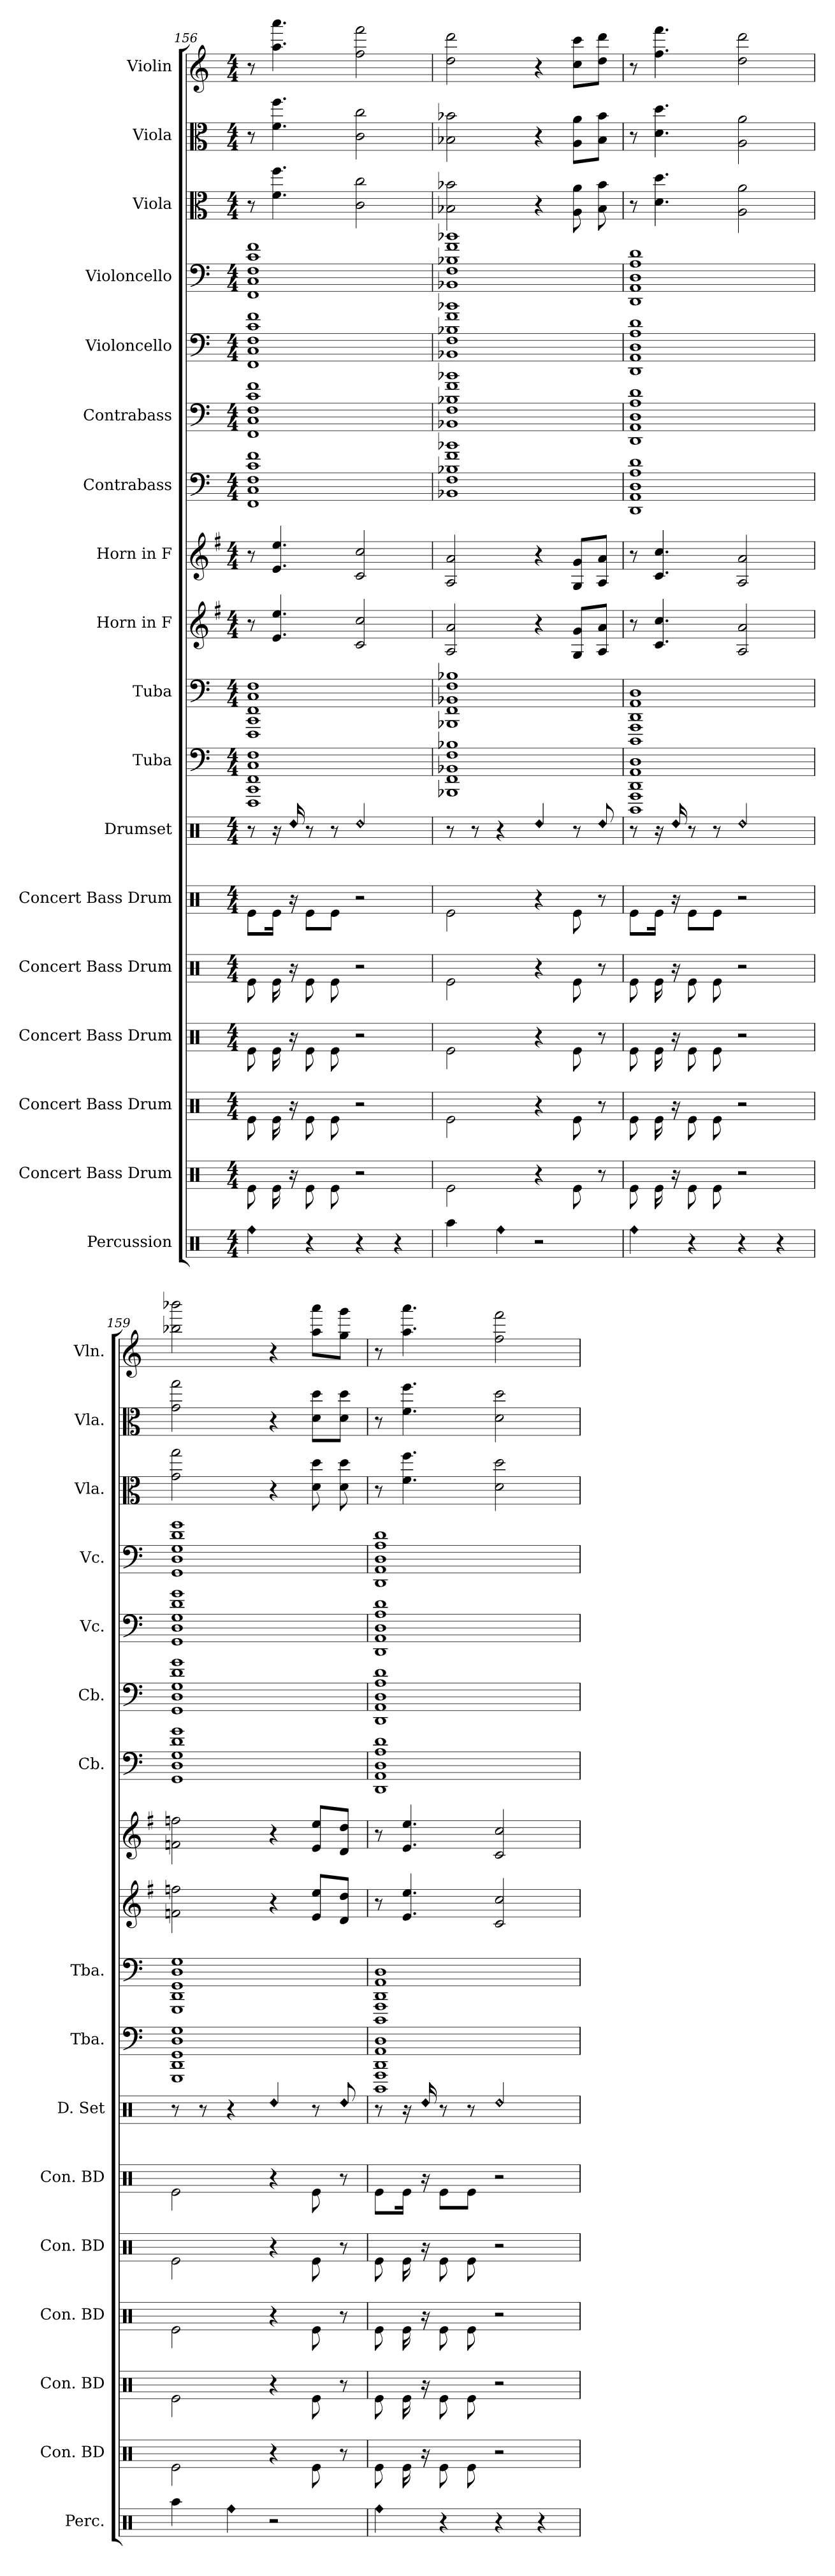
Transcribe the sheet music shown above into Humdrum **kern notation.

**kern	**kern	**kern	**kern	**kern	**kern	**kern	**kern	**kern	**kern	**kern	**kern	**kern	**kern	**kern	**kern	**kern	**kern
*part18	*part17	*part16	*part15	*part14	*part13	*part12	*part11	*part10	*part9	*part8	*part7	*part6	*part5	*part4	*part3	*part2	*part1
*staff18	*staff17	*staff16	*staff15	*staff14	*staff13	*staff12	*staff11	*staff10	*staff9	*staff8	*staff7	*staff6	*staff5	*staff4	*staff3	*staff2	*staff1
*I"Percussion	*I"Concert Bass Drum	*I"Concert Bass Drum	*I"Concert Bass Drum	*I"Concert Bass Drum	*I"Concert Bass Drum	*I"Drumset	*I"Tuba	*I"Tuba	*I"Horn in F	*I"Horn in F	*I"Contrabass	*I"Contrabass	*I"Violoncello	*I"Violoncello	*I"Viola	*I"Viola	*I"Violin
*I'Perc.	*I'Con. BD	*I'Con. BD	*I'Con. BD	*I'Con. BD	*I'Con. BD	*I'D. Set	*I'Tba.	*I'Tba.	*	*	*I'Cb.	*I'Cb.	*I'Vc.	*I'Vc.	*I'Vla.	*I'Vla.	*I'Vln.
*clefX	*clefX	*clefX	*clefX	*clefX	*clefX	*clefX	*clefF4	*clefF4	*clefG2	*clefG2	*clefF4	*clefF4	*clefF4	*clefF4	*clefC3	*clefC3	*clefG2
*	*	*	*	*	*	*	*	*	*ITrd4c7	*ITrd4c7	*ITrd7c12	*ITrd7c12	*	*	*	*	*
*k[]	*k[]	*k[]	*k[]	*k[]	*k[]	*k[]	*k[]	*k[]	*k[]	*k[]	*k[]	*k[]	*k[]	*k[]	*k[]	*k[]	*k[]
*M4/4	*M4/4	*M4/4	*M4/4	*M4/4	*M4/4	*M4/4	*M4/4	*M4/4	*M4/4	*M4/4	*M4/4	*M4/4	*M4/4	*M4/4	*M4/4	*M4/4	*M4/4
=156	=156	=156	=156	=156	=156	=156	=156	=156	=156	=156	=156	=156	=156	=156	=156	=156	=156
!LO:N:head=diamond	!	!	!	!	!	!	!	!	!	!	!	!	!	!	!	!	!
4Rff\	8Re\	8Re\	8Re\	8Re\	8Re\L	8r	1FFF 1CC 1FF 1C 1F	1FFF 1CC 1FF 1C 1F	8r	8r	1FFF 1CC 1FF 1C 1F	1FFF 1CC 1FF 1C 1F	1FF 1C 1F 1c 1f	1FF 1C 1F 1c 1f	8r	8r	8r
.	16Re\	16Re\	16Re\	16Re\	16Re\Jk	16r	.	.	4.A/ 4.a/	4.A/ 4.a/	.	.	.	.	4.f\ 4.ff\	4.f\ 4.ff\	4.aa\ 4.aaa\
!	!	!	!	!	!	!LO:N:head=diamond	!	!	!	!	!	!	!	!	!	!	!
.	16r	16r	16r	16r	16r	16Rdd/	.	.	.	.	.	.	.	.	.	.	.
4r	8Re\	8Re\	8Re\	8Re\	8Re\L	8r	.	.	.	.	.	.	.	.	.	.	.
.	8Re\	8Re\	8Re\	8Re\	8Re\J	8r	.	.	.	.	.	.	.	.	.	.	.
!	!	!	!	!	!	!LO:N:head=diamond	!	!	!	!	!	!	!	!	!	!	!
4r	2r	2r	2r	2r	2r	2Rdd/	.	.	2F/ 2f/	2F/ 2f/	.	.	.	.	2c\ 2cc\	2c\ 2cc\	2ff\ 2fff\
4r	.	.	.	.	.	.	.	.	.	.	.	.	.	.	.	.	.
=157	=157	=157	=157	=157	=157	=157	=157	=157	=157	=157	=157	=157	=157	=157	=157	=157	=157
4Raa\	2Re\	2Re\	2Re\	2Re\	2Re\	8r	1BBB-X 1FF 1BB-X 1F 1B-X	1BBB-X 1FF 1BB-X 1F 1B-X	2D/ 2d/	2D/ 2d/	1BBB-X 1FF 1BB-X 1F 1B-X	1BBB-X 1FF 1BB-X 1F 1B-X	1BB-X 1F 1B-X 1f 1b-X	1BB-X 1F 1B-X 1f 1b-X	2B-X\ 2b-X\	2B-X\ 2b-X\	2dd\ 2ddd\
.	.	.	.	.	.	8r	.	.	.	.	.	.	.	.	.	.	.
!LO:N:head=diamond	!	!	!	!	!	!	!	!	!	!	!	!	!	!	!	!	!
4Rff\	.	.	.	.	.	4r	.	.	.	.	.	.	.	.	.	.	.
!	!	!	!	!	!	!LO:N:head=diamond	!	!	!	!	!	!	!	!	!	!	!
2r	4r	4r	4r	4r	4r	4Rdd/	.	.	4r	4r	.	.	.	.	4r	4r	4r
.	8Re\	8Re\	8Re\	8Re\	8Re\	8r	.	.	8C/ 8c/L	8C/ 8c/L	.	.	.	.	8A\ 8a\	8A\ 8a\L	8cc\ 8ccc\L
!	!	!	!	!	!	!LO:N:head=diamond	!	!	!	!	!	!	!	!	!	!	!
.	8r	8r	8r	8r	8r	8Rdd/	.	.	8D/ 8d/J	8D/ 8d/J	.	.	.	.	8B-\ 8b-\	8B-\ 8b-\J	8dd\ 8ddd\J
=158	=158	=158	=158	=158	=158	=158	=158	=158	=158	=158	=158	=158	=158	=158	=158	=158	=158
!LO:N:head=diamond	!	!	!	!	!	!	!	!	!	!	!	!	!	!	!	!	!
4Rff\	8Re\	8Re\	8Re\	8Re\	8Re\L	8r	1DDD 1AAA 1DD 1AA 1D	1DDD 1AAA 1DD 1AA 1D	8r	8r	1DDD 1AAA 1DD 1AA 1D	1DDD 1AAA 1DD 1AA 1D	1DD 1AA 1D 1A 1d	1DD 1AA 1D 1A 1d	8r	8r	8r
.	16Re\	16Re\	16Re\	16Re\	16Re\Jk	16r	.	.	4.F/ 4.f/	4.F/ 4.f/	.	.	.	.	4.d\ 4.dd\	4.d\ 4.dd\	4.ff\ 4.fff\
!	!	!	!	!	!	!LO:N:head=diamond	!	!	!	!	!	!	!	!	!	!	!
.	16r	16r	16r	16r	16r	16Rdd/	.	.	.	.	.	.	.	.	.	.	.
4r	8Re\	8Re\	8Re\	8Re\	8Re\L	8r	.	.	.	.	.	.	.	.	.	.	.
.	8Re\	8Re\	8Re\	8Re\	8Re\J	8r	.	.	.	.	.	.	.	.	.	.	.
!	!	!	!	!	!	!LO:N:head=diamond	!	!	!	!	!	!	!	!	!	!	!
4r	2r	2r	2r	2r	2r	2Rdd/	.	.	2D/ 2d/	2D/ 2d/	.	.	.	.	2A\ 2a\	2A\ 2a\	2dd\ 2ddd\
4r	.	.	.	.	.	.	.	.	.	.	.	.	.	.	.	.	.
!!LO:PB:g=z
=159	=159	=159	=159	=159	=159	=159	=159	=159	=159	=159	=159	=159	=159	=159	=159	=159	=159
4Raa\	2Re\	2Re\	2Re\	2Re\	2Re\	8r	1GGG 1DD 1GG 1D 1G	1GGG 1DD 1GG 1D 1G	2B-X\ 2b-X\	2B-X\ 2b-X\	1GGG 1DD 1GG 1D 1G	1GGG 1DD 1GG 1D 1G	1GG 1D 1G 1d 1g	1GG 1D 1G 1d 1g	2g\ 2gg\	2g\ 2gg\	2bb-X\ 2bbb-X\
.	.	.	.	.	.	8r	.	.	.	.	.	.	.	.	.	.	.
!LO:N:head=diamond	!	!	!	!	!	!	!	!	!	!	!	!	!	!	!	!	!
4Rff\	.	.	.	.	.	4r	.	.	.	.	.	.	.	.	.	.	.
!	!	!	!	!	!	!LO:N:head=diamond	!	!	!	!	!	!	!	!	!	!	!
2r	4r	4r	4r	4r	4r	4Rdd/	.	.	4r	4r	.	.	.	.	4r	4r	4r
.	8Re\	8Re\	8Re\	8Re\	8Re\	8r	.	.	8A/ 8a/L	8A/ 8a/L	.	.	.	.	8d\ 8dd\	8d\ 8dd\L	8aa\ 8aaa\L
!	!	!	!	!	!	!LO:N:head=diamond	!	!	!	!	!	!	!	!	!	!	!
.	8r	8r	8r	8r	8r	8Rdd/	.	.	8G/ 8g/J	8G/ 8g/J	.	.	.	.	8d\ 8dd\	8d\ 8dd\J	8gg\ 8ggg\J
=160	=160	=160	=160	=160	=160	=160	=160	=160	=160	=160	=160	=160	=160	=160	=160	=160	=160
!LO:N:head=diamond	!	!	!	!	!	!	!	!	!	!	!	!	!	!	!	!	!
4Rff\	8Re\	8Re\	8Re\	8Re\	8Re\L	8r	1DDD 1AAA 1DD 1AA 1D	1DDD 1AAA 1DD 1AA 1D	8r	8r	1DDD 1AAA 1DD 1AA 1D	1DDD 1AAA 1DD 1AA 1D	1DD 1AA 1D 1A 1d	1DD 1AA 1D 1A 1d	8r	8r	8r
.	16Re\	16Re\	16Re\	16Re\	16Re\Jk	16r	.	.	4.A/ 4.a/	4.A/ 4.a/	.	.	.	.	4.f\ 4.ff\	4.f\ 4.ff\	4.aa\ 4.aaa\
!	!	!	!	!	!	!LO:N:head=diamond	!	!	!	!	!	!	!	!	!	!	!
.	16r	16r	16r	16r	16r	16Rdd/	.	.	.	.	.	.	.	.	.	.	.
4r	8Re\	8Re\	8Re\	8Re\	8Re\L	8r	.	.	.	.	.	.	.	.	.	.	.
.	8Re\	8Re\	8Re\	8Re\	8Re\J	8r	.	.	.	.	.	.	.	.	.	.	.
!	!	!	!	!	!	!LO:N:head=diamond	!	!	!	!	!	!	!	!	!	!	!
4r	2r	2r	2r	2r	2r	2Rdd/	.	.	2F/ 2f/	2F/ 2f/	.	.	.	.	2d\ 2dd\	2d\ 2dd\	2ff\ 2fff\
4r	.	.	.	.	.	.	.	.	.	.	.	.	.	.	.	.	.
=	=	=	=	=	=	=	=	=	=	=	=	=	=	=	=	=	=
*-	*-	*-	*-	*-	*-	*-	*-	*-	*-	*-	*-	*-	*-	*-	*-	*-	*-
